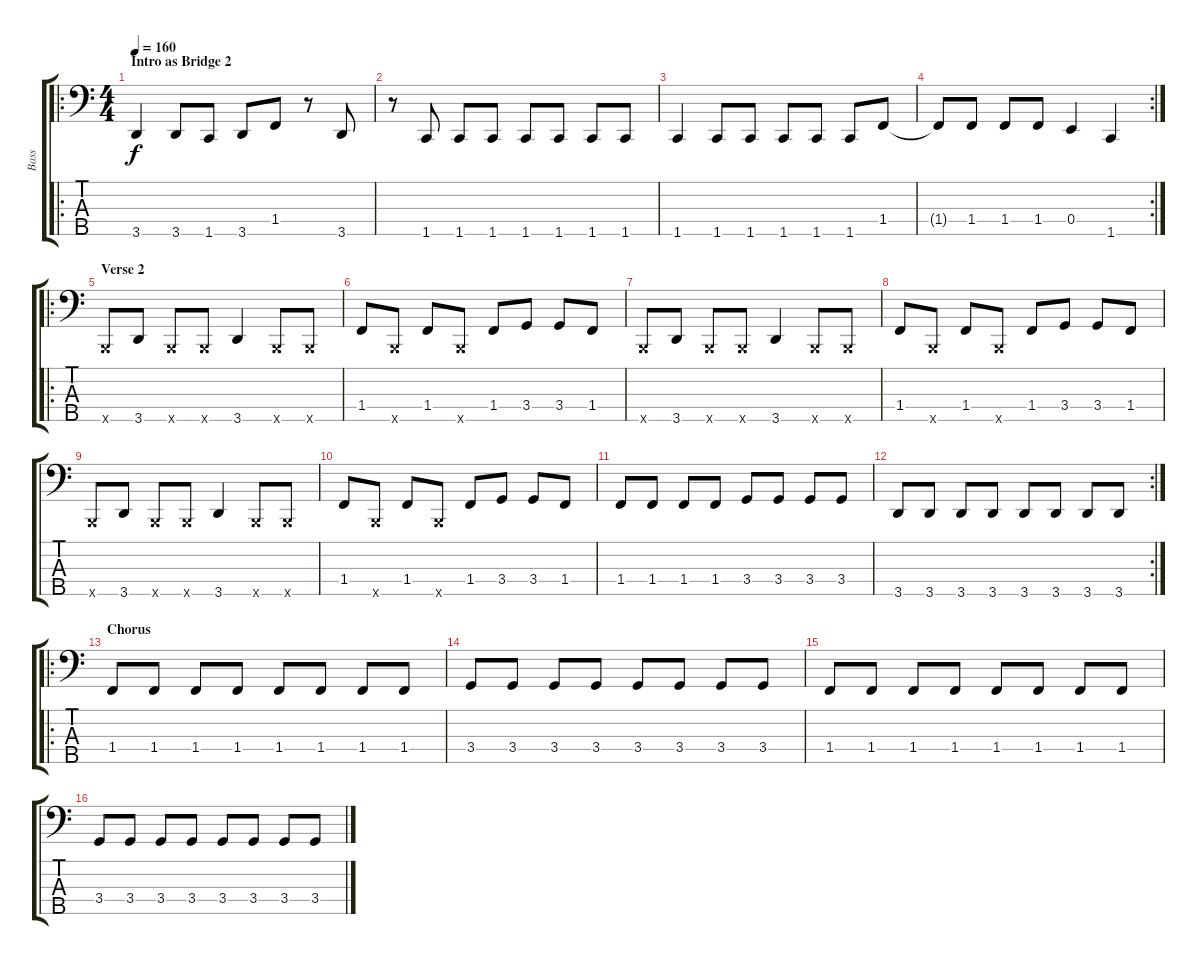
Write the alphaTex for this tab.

\track ("Bass" "Bass") {instrument electricbassfinger}
\staff {score tabs}
\tuning (G2 D2 A1 E1 B0) {hide}
\ro
\ts (4 4)
\section ("" "Intro as Bridge 2 ")
\tempo 160
\clef f4
\ks c
3.5.4{dy f} 3.5.8 1.5.8 3.5.8 1.4.8 r.8 3.5.8 |
r.8 1.5.8 1.5.8 1.5.8 1.5.8 1.5.8 1.5.8 1.5.8 |
1.5.4 1.5.8 1.5.8 1.5.8 1.5.8 1.5.8 1.4.8 |
\rc 2
1.4{t}.8 1.4.8 1.4.8 1.4.8 0.4.4 1.5.4 |
\ro
\section ("" "Verse 2")
0.5{x}.8 3.5.8 0.5{x}.8 0.5{x}.8 3.5.4 0.5{x}.8 0.5{x}.8 |
1.4.8 0.5{x}.8 1.4.8 0.5{x}.8 1.4.8 3.4.8 3.4.8 1.4.8 |
0.5{x}.8 3.5.8 0.5{x}.8 0.5{x}.8 3.5.4 0.5{x}.8 0.5{x}.8 |
1.4.8 0.5{x}.8 1.4.8 0.5{x}.8 1.4.8 3.4.8 3.4.8 1.4.8 |
0.5{x}.8 3.5.8 0.5{x}.8 0.5{x}.8 3.5.4 0.5{x}.8 0.5{x}.8 |
1.4.8 0.5{x}.8 1.4.8 0.5{x}.8 1.4.8 3.4.8 3.4.8 1.4.8 |
1.4.8 1.4.8 1.4.8 1.4.8 3.4.8 3.4.8 3.4.8 3.4.8 |
\rc 2
3.5.8 3.5.8 3.5.8 3.5.8 3.5.8 3.5.8 3.5.8 3.5.8 |
\ro
\section ("" "Chorus")
1.4.8 1.4.8 1.4.8 1.4.8 1.4.8 1.4.8 1.4.8 1.4.8 |
3.4.8 3.4.8 3.4.8 3.4.8 3.4.8 3.4.8 3.4.8 3.4.8 |
1.4.8 1.4.8 1.4.8 1.4.8 1.4.8 1.4.8 1.4.8 1.4.8 |
3.4.8 3.4.8 3.4.8 3.4.8 3.4.8 3.4.8 3.4.8 3.4.8
